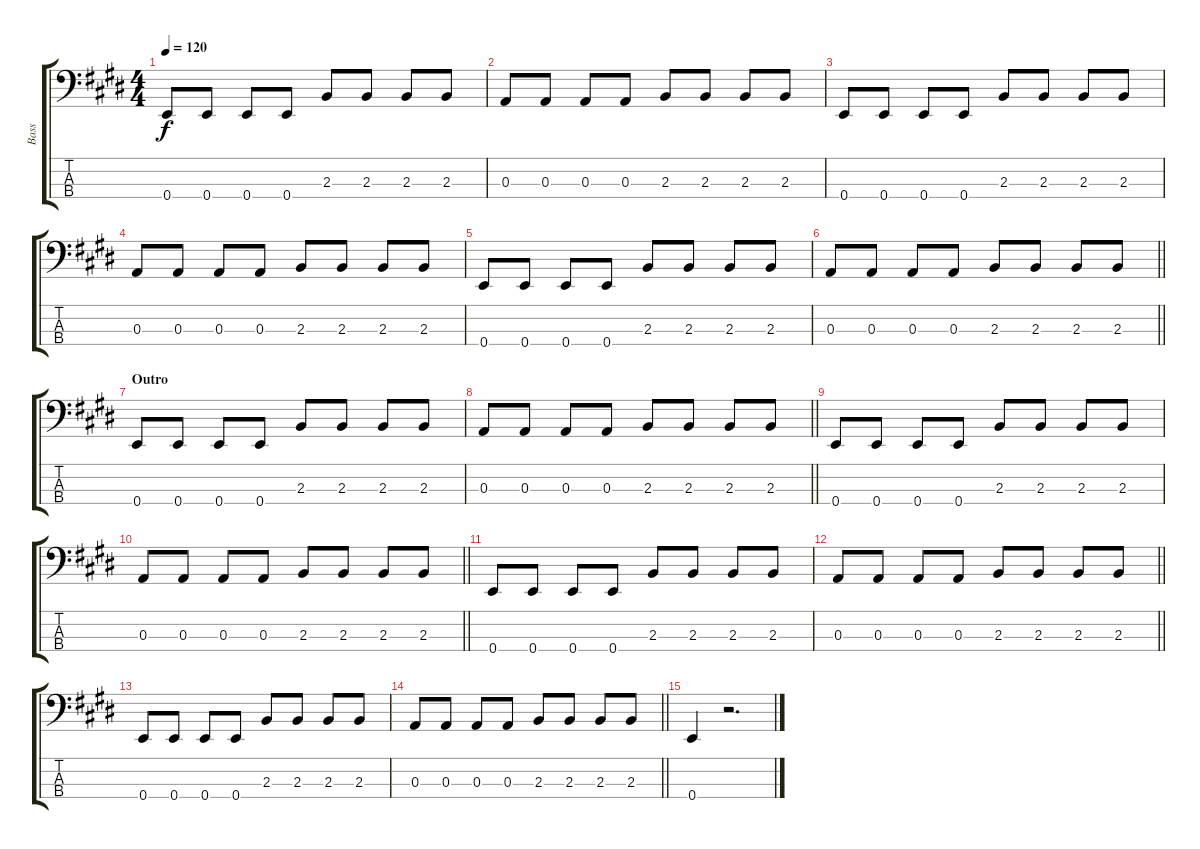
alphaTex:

\track ("Bass" "Bass") {instrument electricbassfinger}
\staff {score tabs}
\tuning (G2 D2 A1 E1) {hide}
\ts (4 4)
\tempo 120
\clef f4
\ks e
0.4.8{dy f} 0.4.8 0.4.8 0.4.8 2.3.8 2.3.8 2.3.8 2.3.8 |
0.3.8 0.3.8 0.3.8 0.3.8 2.3.8 2.3.8 2.3.8 2.3.8 |
0.4.8 0.4.8 0.4.8 0.4.8 2.3.8 2.3.8 2.3.8 2.3.8 |
0.3.8 0.3.8 0.3.8 0.3.8 2.3.8 2.3.8 2.3.8 2.3.8 |
0.4.8 0.4.8 0.4.8 0.4.8 2.3.8 2.3.8 2.3.8 2.3.8 |
\barLineRight lightlight
0.3.8 0.3.8 0.3.8 0.3.8 2.3.8 2.3.8 2.3.8 2.3.8 |
\section ("" "Outro")
0.4.8 0.4.8 0.4.8 0.4.8 2.3.8 2.3.8 2.3.8 2.3.8 |
\barLineRight lightlight
0.3.8 0.3.8 0.3.8 0.3.8 2.3.8 2.3.8 2.3.8 2.3.8 |
0.4.8 0.4.8 0.4.8 0.4.8 2.3.8 2.3.8 2.3.8 2.3.8 |
\barLineRight lightlight
0.3.8 0.3.8 0.3.8 0.3.8 2.3.8 2.3.8 2.3.8 2.3.8 |
0.4.8 0.4.8 0.4.8 0.4.8 2.3.8 2.3.8 2.3.8 2.3.8 |
\barLineRight lightlight
0.3.8 0.3.8 0.3.8 0.3.8 2.3.8 2.3.8 2.3.8 2.3.8 |
0.4.8 0.4.8 0.4.8 0.4.8 2.3.8 2.3.8 2.3.8 2.3.8 |
\barLineRight lightlight
0.3.8 0.3.8 0.3.8 0.3.8 2.3.8 2.3.8 2.3.8 2.3.8 |
0.4.4 r.2{d}
